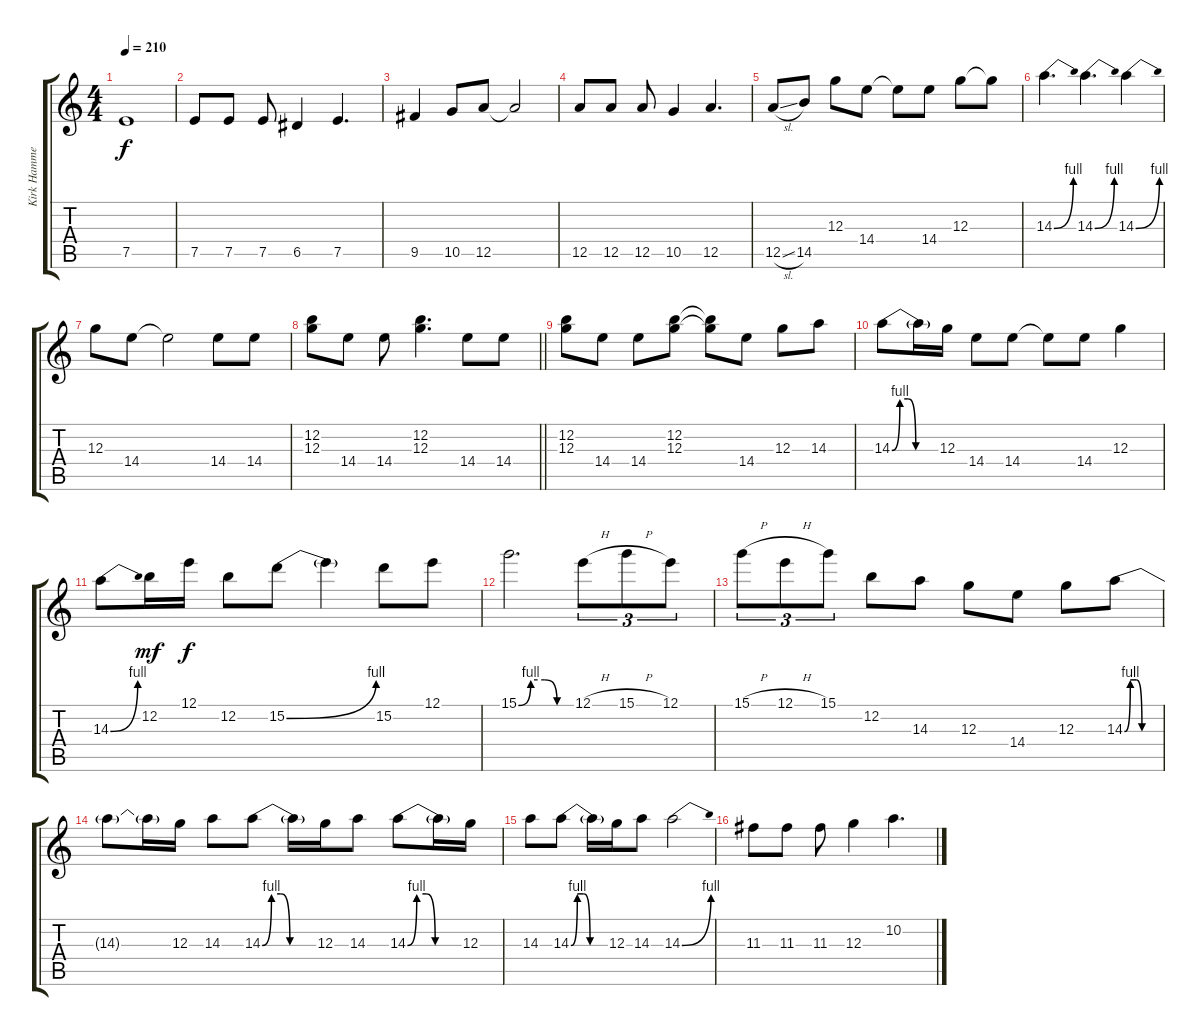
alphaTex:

\track ("Kirk Hammet" "Kirk Hamme") {instrument electricguitarclean}
\staff {score tabs}
\tuning (E4 B3 G3 D3 A2 E2) {hide}
\ts (4 4)
\tempo 210
\clef g2
\ks c
7.5{t}.1{dy f} |
7.5.8 7.5.8 7.5.8 6.5.4 7.5.4{d} |
9.5.4 10.5.8 12.5.8 12.5{t}.2 |
12.5.8 12.5.8 12.5.8 10.5.4 12.5.4{d} |
12.5{sl}.8 14.5.8 12.3.8 14.4.8 14.4{t}.8 14.4.8 12.3.8 12.3{t}.8 |
14.3{be (bend 0 0 60 4)}.4{d} 14.3{be (bend 0 0 60 4)}.4{d} 14.3{be (bend 0 0 60 4)}.4 |
12.3.8 14.4.8 14.4{t}.2 14.4.8 14.4.8 |
\barLineRight lightlight
(12.2 12.3).8 14.4.8 14.4.8 (12.2 12.3).4{d} 14.4.8 14.4.8 |
(12.2 12.3).8 14.4.8 14.4.8 (12.2 12.3).8 (12.2{t} 12.3{t}).8 14.4.8 12.3.8 14.3.8 |
14.3{be (custom 0 0 10 4 20 4 30 0 60 0)}.8 14.3{t}.16 12.3.16 14.4.8 14.4.8 14.4{t}.8 14.4.8 12.3.4 |
14.3{be (bend 0 0 60 4)}.8 12.2.16{dy mf} 12.1.16{dy f} 12.2.8 15.2{be (bend 0 0 60 4)}.8 15.2{t}.4 15.2.8 12.1.8 |
15.1{be (custom 0 0 14 4 30 4 44 0 60 0)}.2{d} 12.1{h}.8{tu (3 2)} 15.1{h}.8{tu (3 2)} 12.1.8{tu (3 2)} |
15.1{h}.8{tu (3 2)} 12.1{h}.8{tu (3 2)} 15.1.8{tu (3 2)} 12.2.8 14.3.8 12.3.8 14.4.8 12.3.8 14.3{be (custom 0 0 10 4 20 4 30 0 60 0)}.8 |
14.3{t}.8 14.3{t}.16 12.3.16 14.3.8 14.3{be (custom 0 0 10 4 20 4 30 0 60 0)}.8 14.3{t}.16 12.3.16 14.3.8 14.3{be (custom 0 0 10 4 20 4 30 0 60 0)}.8 14.3{t}.16 12.3.16 |
14.3.8 14.3{be (custom 0 0 10 4 20 4 30 0 60 0)}.8 14.3{t}.16 12.3.16 14.3.8 14.3{be (bend 0 0 60 4)}.2 |
11.3.8 11.3.8 11.3.8 12.3.4 10.2.4{d}
